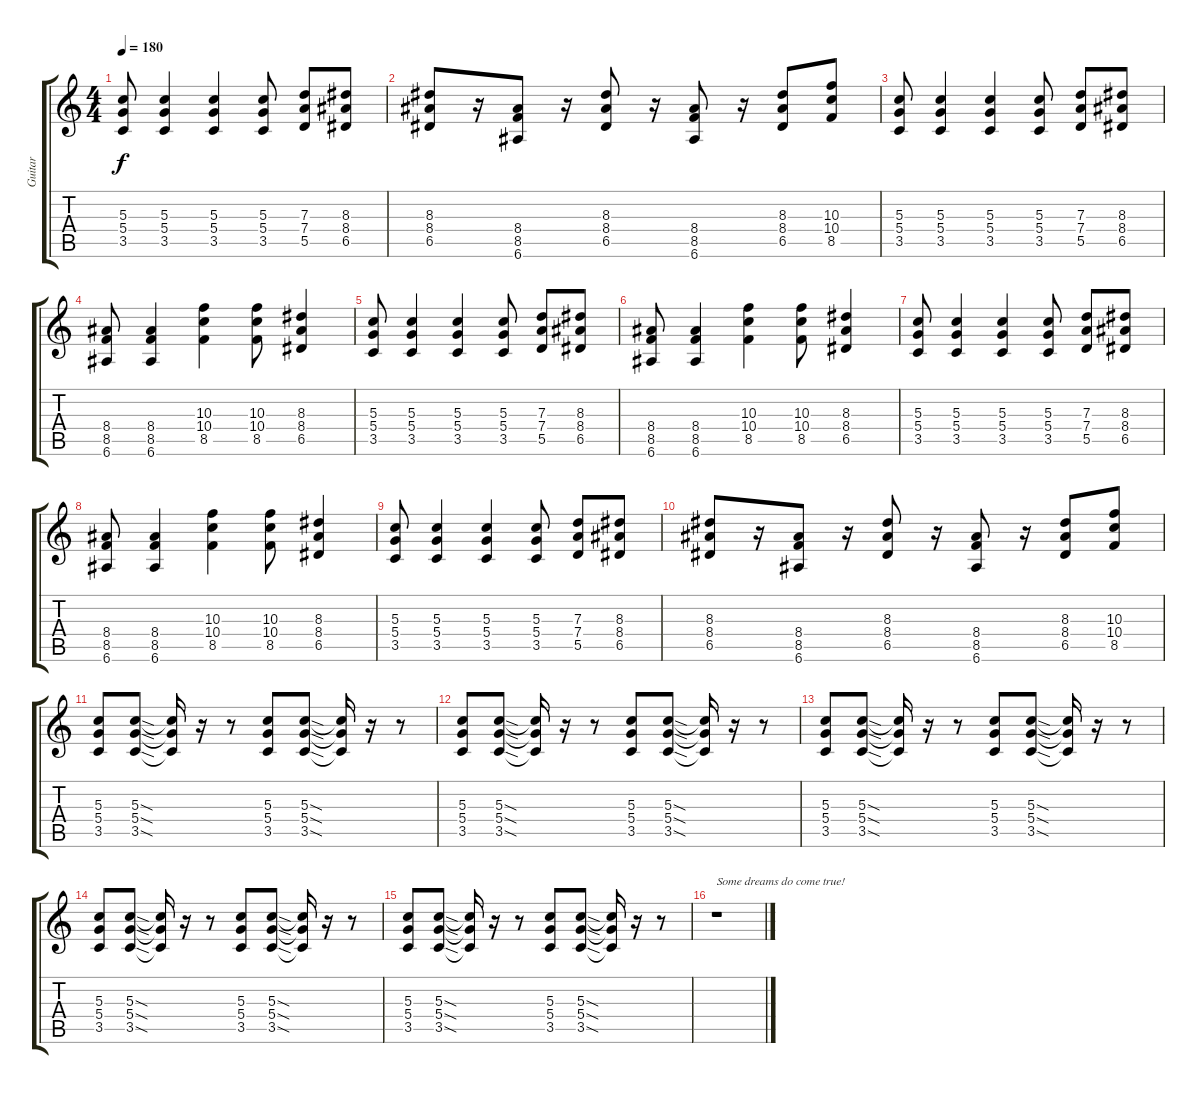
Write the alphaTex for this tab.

\track ("Guitar" "Guitar") {instrument distortionguitar}
\staff {score tabs}
\tuning (E4 B3 G3 D3 A2 E2) {hide}
\ts (4 4)
\tempo 180
\clef g2
\ks c
(5.3 5.4 3.5).8{dy f} (5.3 5.4 3.5).4 (5.3 5.4 3.5).4 (5.3 5.4 3.5).8 (7.3 7.4 5.5).8 (8.3 8.4 6.5).8 |
(8.3 8.4 6.5).8 r.16 (8.4 8.5 6.6).8 r.16 (8.3 8.4 6.5).8 r.16 (8.4 8.5 6.6).8 r.16 (8.3 8.4 6.5).8 (10.3 10.4 8.5).8 |
(5.3 5.4 3.5).8 (5.3 5.4 3.5).4 (5.3 5.4 3.5).4 (5.3 5.4 3.5).8 (7.3 7.4 5.5).8 (8.3 8.4 6.5).8 |
(8.4 8.5 6.6).8 (8.4 8.5 6.6).4 (10.3 10.4 8.5).4 (10.3 10.4 8.5).8 (8.3 8.4 6.5).4 |
(5.3 5.4 3.5).8 (5.3 5.4 3.5).4 (5.3 5.4 3.5).4 (5.3 5.4 3.5).8 (7.3 7.4 5.5).8 (8.3 8.4 6.5).8 |
(8.4 8.5 6.6).8 (8.4 8.5 6.6).4 (10.3 10.4 8.5).4 (10.3 10.4 8.5).8 (8.3 8.4 6.5).4 |
(5.3 5.4 3.5).8 (5.3 5.4 3.5).4 (5.3 5.4 3.5).4 (5.3 5.4 3.5).8 (7.3 7.4 5.5).8 (8.3 8.4 6.5).8 |
(8.4 8.5 6.6).8 (8.4 8.5 6.6).4 (10.3 10.4 8.5).4 (10.3 10.4 8.5).8 (8.3 8.4 6.5).4 |
(5.3 5.4 3.5).8 (5.3 5.4 3.5).4 (5.3 5.4 3.5).4 (5.3 5.4 3.5).8 (7.3 7.4 5.5).8 (8.3 8.4 6.5).8 |
(8.3 8.4 6.5).8 r.16 (8.4 8.5 6.6).8 r.16 (8.3 8.4 6.5).8 r.16 (8.4 8.5 6.6).8 r.16 (8.3 8.4 6.5).8 (10.3 10.4 8.5).8 |
(5.3 5.4 3.5).8 (5.3{sod} 5.4{sod} 3.5{sod}).8 (5.3{t} 5.4{t} 3.5{t}).16 r.16 r.8 (5.3 5.4 3.5).8 (5.3{sod} 5.4{sod} 3.5{sod}).8 (5.3{t} 5.4{t} 3.5{t}).16 r.16 r.8 |
(5.3 5.4 3.5).8 (5.3{sod} 5.4{sod} 3.5{sod}).8 (5.3{t} 5.4{t} 3.5{t}).16 r.16 r.8 (5.3 5.4 3.5).8 (5.3{sod} 5.4{sod} 3.5{sod}).8 (5.3{t} 5.4{t} 3.5{t}).16 r.16 r.8 |
(5.3 5.4 3.5).8 (5.3{sod} 5.4{sod} 3.5{sod}).8 (5.3{t} 5.4{t} 3.5{t}).16 r.16 r.8 (5.3 5.4 3.5).8 (5.3{sod} 5.4{sod} 3.5{sod}).8 (5.3{t} 5.4{t} 3.5{t}).16 r.16 r.8 |
(5.3 5.4 3.5).8 (5.3{sod} 5.4{sod} 3.5{sod}).8 (5.3{t} 5.4{t} 3.5{t}).16 r.16 r.8 (5.3 5.4 3.5).8 (5.3{sod} 5.4{sod} 3.5{sod}).8 (5.3{t} 5.4{t} 3.5{t}).16 r.16 r.8 |
(5.3 5.4 3.5).8 (5.3{sod} 5.4{sod} 3.5{sod}).8 (5.3{t} 5.4{t} 3.5{t}).16 r.16 r.8 (5.3 5.4 3.5).8 (5.3{sod} 5.4{sod} 3.5{sod}).8 (5.3{t} 5.4{t} 3.5{t}).16 r.16 r.8 |
r.1{txt "Some dreams do come true!"}
